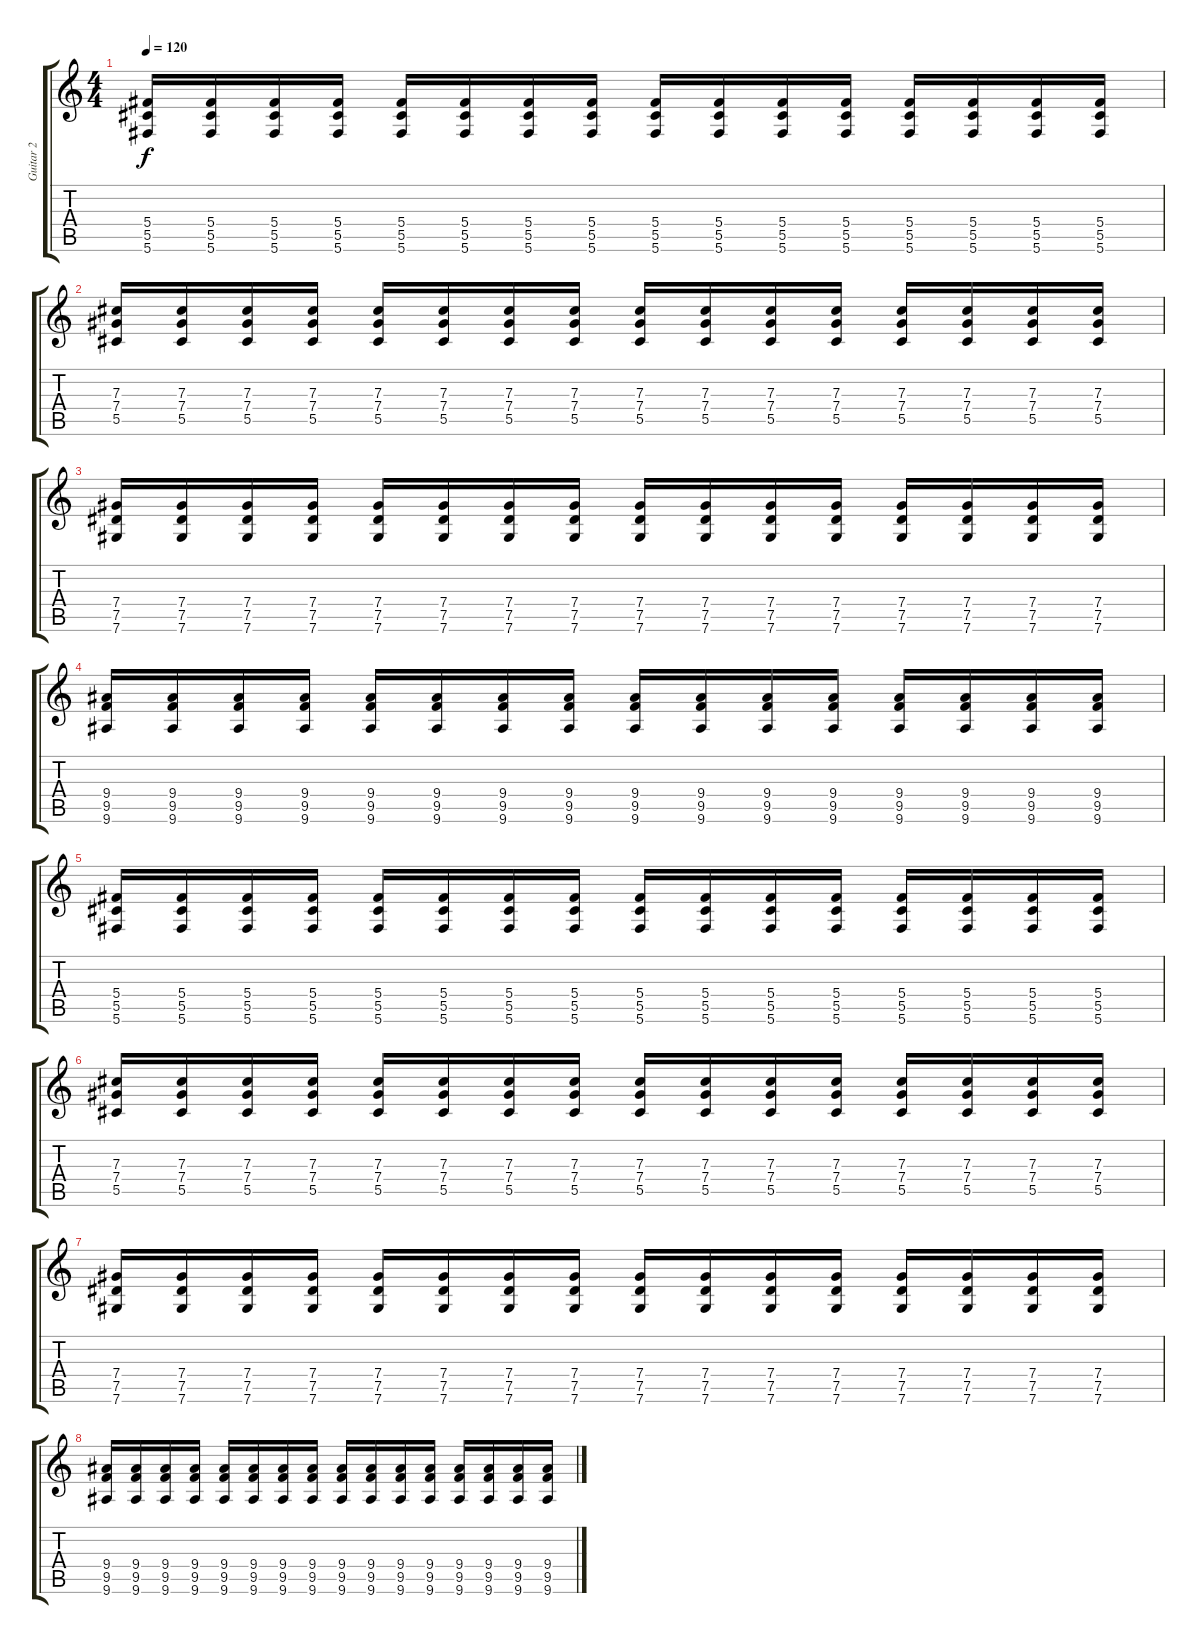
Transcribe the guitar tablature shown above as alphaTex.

\track ("Guitar 2" "Guitar 2") {instrument distortionguitar}
\staff {score tabs}
\tuning (Eb4 Bb3 Gb3 Db3 Ab2 Db2) {hide}
\ts (4 4)
\tempo 120
\clef g2
\ks c
(5.4 5.5 5.6).16{dy f} (5.4 5.5 5.6).16 (5.4 5.5 5.6).16 (5.4 5.5 5.6).16 (5.4 5.5 5.6).16 (5.4 5.5 5.6).16 (5.4 5.5 5.6).16 (5.4 5.5 5.6).16 (5.4 5.5 5.6).16 (5.4 5.5 5.6).16 (5.4 5.5 5.6).16 (5.4 5.5 5.6).16 (5.4 5.5 5.6).16 (5.4 5.5 5.6).16 (5.4 5.5 5.6).16 (5.4 5.5 5.6).16 |
(7.3 7.4 5.5).16 (7.3 7.4 5.5).16 (7.3 7.4 5.5).16 (7.3 7.4 5.5).16 (7.3 7.4 5.5).16 (7.3 7.4 5.5).16 (7.3 7.4 5.5).16 (7.3 7.4 5.5).16 (7.3 7.4 5.5).16 (7.3 7.4 5.5).16 (7.3 7.4 5.5).16 (7.3 7.4 5.5).16 (7.3 7.4 5.5).16 (7.3 7.4 5.5).16 (7.3 7.4 5.5).16 (7.3 7.4 5.5).16 |
(7.4 7.5 7.6).16 (7.4 7.5 7.6).16 (7.4 7.5 7.6).16 (7.4 7.5 7.6).16 (7.4 7.5 7.6).16 (7.4 7.5 7.6).16 (7.4 7.5 7.6).16 (7.4 7.5 7.6).16 (7.4 7.5 7.6).16 (7.4 7.5 7.6).16 (7.4 7.5 7.6).16 (7.4 7.5 7.6).16 (7.4 7.5 7.6).16 (7.4 7.5 7.6).16 (7.4 7.5 7.6).16 (7.4 7.5 7.6).16 |
(9.4 9.5 9.6).16 (9.4 9.5 9.6).16 (9.4 9.5 9.6).16 (9.4 9.5 9.6).16 (9.4 9.5 9.6).16 (9.4 9.5 9.6).16 (9.4 9.5 9.6).16 (9.4 9.5 9.6).16 (9.4 9.5 9.6).16 (9.4 9.5 9.6).16 (9.4 9.5 9.6).16 (9.4 9.5 9.6).16 (9.4 9.5 9.6).16 (9.4 9.5 9.6).16 (9.4 9.5 9.6).16 (9.4 9.5 9.6).16 |
(5.4 5.5 5.6).16 (5.4 5.5 5.6).16 (5.4 5.5 5.6).16 (5.4 5.5 5.6).16 (5.4 5.5 5.6).16 (5.4 5.5 5.6).16 (5.4 5.5 5.6).16 (5.4 5.5 5.6).16 (5.4 5.5 5.6).16 (5.4 5.5 5.6).16 (5.4 5.5 5.6).16 (5.4 5.5 5.6).16 (5.4 5.5 5.6).16 (5.4 5.5 5.6).16 (5.4 5.5 5.6).16 (5.4 5.5 5.6).16 |
(7.3 7.4 5.5).16 (7.3 7.4 5.5).16 (7.3 7.4 5.5).16 (7.3 7.4 5.5).16 (7.3 7.4 5.5).16 (7.3 7.4 5.5).16 (7.3 7.4 5.5).16 (7.3 7.4 5.5).16 (7.3 7.4 5.5).16 (7.3 7.4 5.5).16 (7.3 7.4 5.5).16 (7.3 7.4 5.5).16 (7.3 7.4 5.5).16 (7.3 7.4 5.5).16 (7.3 7.4 5.5).16 (7.3 7.4 5.5).16 |
(7.4 7.5 7.6).16 (7.4 7.5 7.6).16 (7.4 7.5 7.6).16 (7.4 7.5 7.6).16 (7.4 7.5 7.6).16 (7.4 7.5 7.6).16 (7.4 7.5 7.6).16 (7.4 7.5 7.6).16 (7.4 7.5 7.6).16 (7.4 7.5 7.6).16 (7.4 7.5 7.6).16 (7.4 7.5 7.6).16 (7.4 7.5 7.6).16 (7.4 7.5 7.6).16 (7.4 7.5 7.6).16 (7.4 7.5 7.6).16 |
(9.4 9.5 9.6).16 (9.4 9.5 9.6).16 (9.4 9.5 9.6).16 (9.4 9.5 9.6).16 (9.4 9.5 9.6).16 (9.4 9.5 9.6).16 (9.4 9.5 9.6).16 (9.4 9.5 9.6).16 (9.4 9.5 9.6).16 (9.4 9.5 9.6).16 (9.4 9.5 9.6).16 (9.4 9.5 9.6).16 (9.4 9.5 9.6).16 (9.4 9.5 9.6).16 (9.4 9.5 9.6).16 (9.4 9.5 9.6).16
